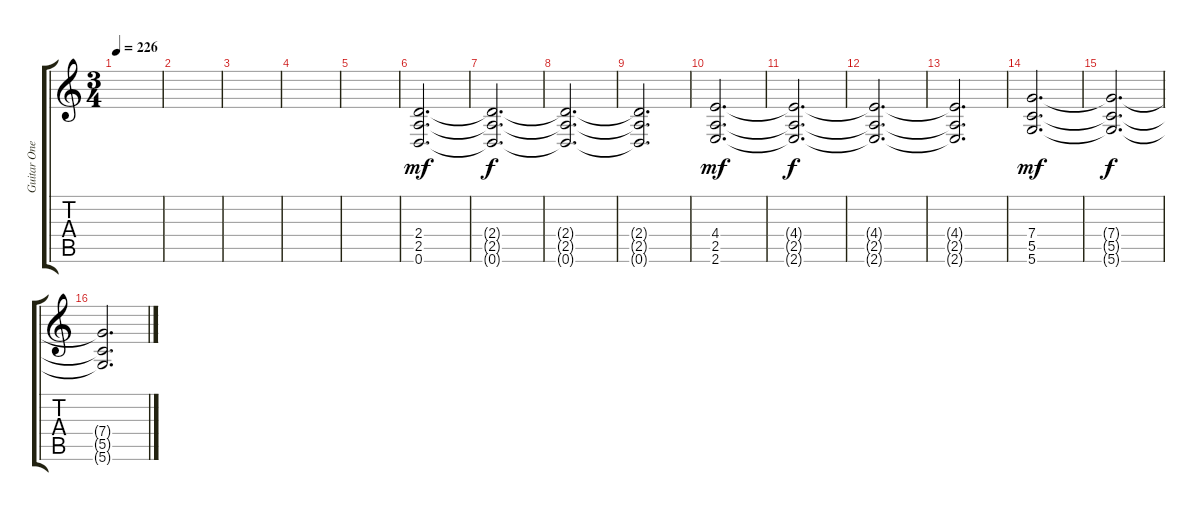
\track ("Guitar One" "Guitar One") {instrument overdrivenguitar}
\staff {score tabs}
\tuning (D4 A3 F3 C3 G2 D2) {hide}
\ts (3 4)
\tempo 226
\clef g2
\ks c
|
|
|
|
|
(2.4 2.5 0.6).2{d dy mf} |
(2.4{t} 2.5{t} 0.6{t}).2{d dy f} |
(2.4{t} 2.5{t} 0.6{t}).2{d} |
(2.4{t} 2.5{t} 0.6{t}).2{d} |
(4.4 2.5 2.6).2{d dy mf} |
(4.4{t} 2.5{t} 2.6{t}).2{d dy f} |
(4.4{t} 2.5{t} 2.6{t}).2{d} |
(4.4{t} 2.5{t} 2.6{t}).2{d} |
(7.4 5.5 5.6).2{d dy mf} |
(7.4{t} 5.5{t} 5.6{t}).2{d dy f} |
(7.4{t} 5.5{t} 5.6{t}).2{d}
